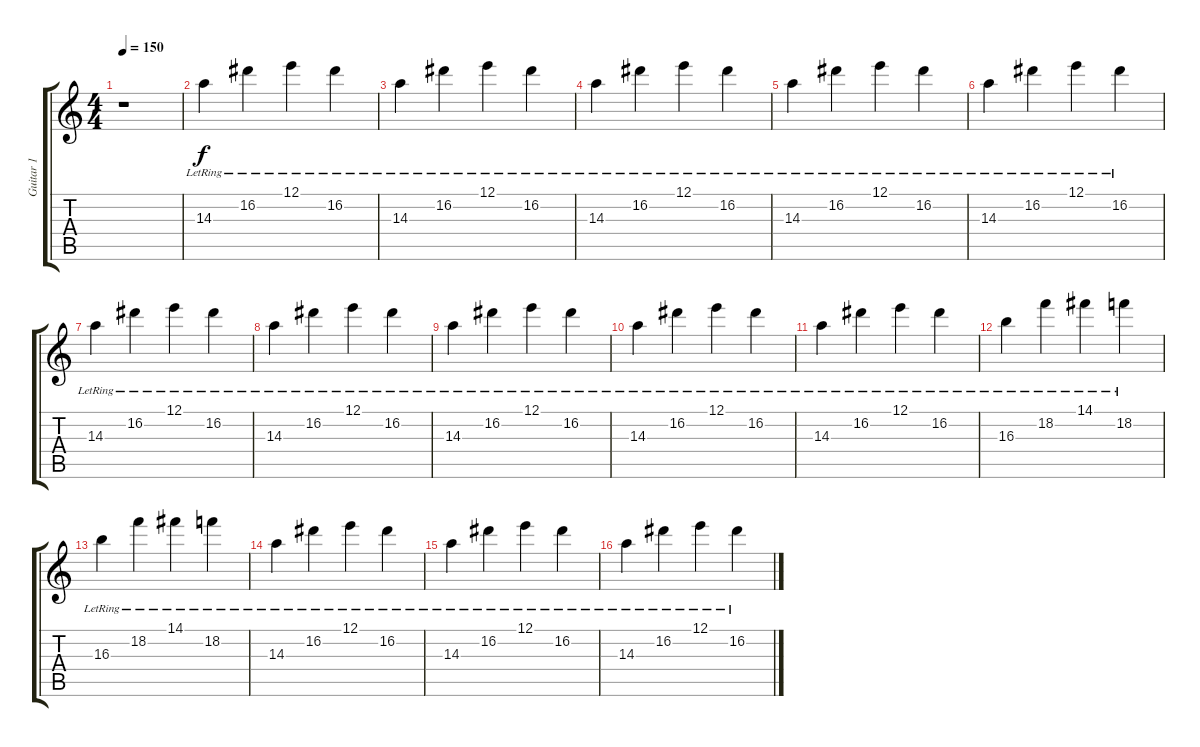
\track ("Guitar 1" "Guitar 1") {instrument overdrivenguitar}
\staff {score tabs}
\tuning (E4 B3 G3 D3 A2 E2) {hide}
\ts (4 4)
\tempo 150
\clef g2
\ks c
r.1{dy f instrument overdrivenguitar} |
14.3{lr}.4 16.2{lr}.4 12.1{lr}.4 16.2{lr}.4 |
14.3{lr}.4 16.2{lr}.4 12.1{lr}.4 16.2{lr}.4 |
14.3{lr}.4 16.2{lr}.4 12.1{lr}.4 16.2{lr}.4 |
14.3{lr}.4 16.2{lr}.4 12.1{lr}.4 16.2{lr}.4 |
14.3{lr}.4 16.2{lr}.4 12.1{lr}.4 16.2{lr}.4 |
14.3{lr}.4 16.2{lr}.4 12.1{lr}.4 16.2{lr}.4 |
14.3{lr}.4 16.2{lr}.4 12.1{lr}.4 16.2{lr}.4 |
14.3{lr}.4 16.2{lr}.4 12.1{lr}.4 16.2{lr}.4 |
14.3{lr}.4 16.2{lr}.4 12.1{lr}.4 16.2{lr}.4 |
14.3{lr}.4 16.2{lr}.4 12.1{lr}.4 16.2{lr}.4 |
16.3{lr}.4 18.2{lr}.4 14.1{lr}.4 18.2{lr}.4 |
16.3{lr}.4 18.2{lr}.4 14.1{lr}.4 18.2{lr}.4 |
14.3{lr}.4 16.2{lr}.4 12.1{lr}.4 16.2{lr}.4 |
14.3{lr}.4 16.2{lr}.4 12.1{lr}.4 16.2{lr}.4 |
14.3{lr}.4 16.2{lr}.4 12.1{lr}.4 16.2{lr}.4
